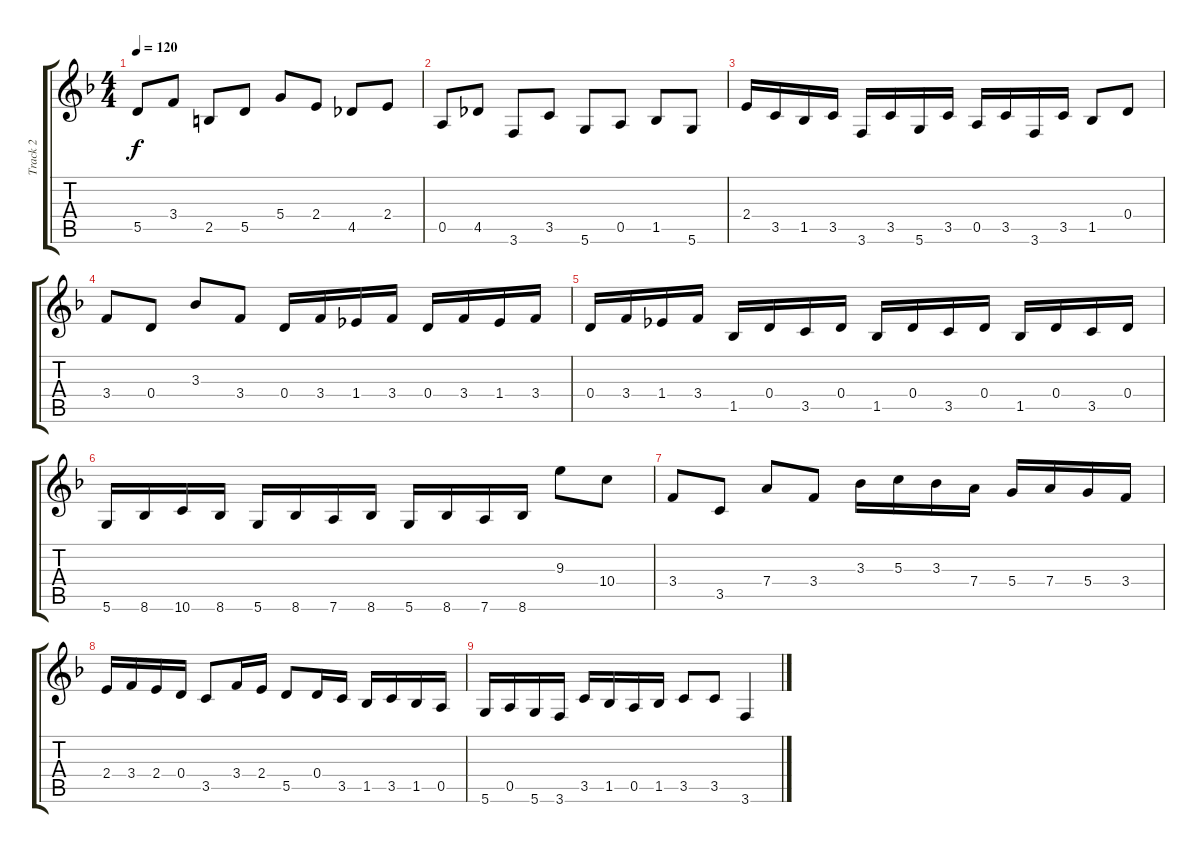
\track ("Track 2" "Track 2") {instrument electricguitarjazz}
\staff {score tabs}
\tuning (E4 B3 G3 D3 A2 D2) {hide}
\ts (4 4)
\tempo 120
\clef g2
\ks f
5.5.8{dy f} 3.4.8 2.5.8 5.5.8 5.4.8 2.4.8 4.5.8 2.4.8 |
0.5.8 4.5.8 3.6.8 3.5.8 5.6.8 0.5.8 1.5.8 5.6.8 |
2.4.16 3.5.16 1.5.16 3.5.16 3.6.16 3.5.16 5.6.16 3.5.16 0.5.16 3.5.16 3.6.16 3.5.16 1.5.8 0.4.8 |
3.4.8 0.4.8 3.3.8 3.4.8 0.4.16 3.4.16 1.4.16 3.4.16 0.4.16 3.4.16 1.4.16 3.4.16 |
0.4.16 3.4.16 1.4.16 3.4.16 1.5.16 0.4.16 3.5.16 0.4.16 1.5.16 0.4.16 3.5.16 0.4.16 1.5.16 0.4.16 3.5.16 0.4.16 |
5.6.16 8.6.16 10.6.16 8.6.16 5.6.16 8.6.16 7.6.16 8.6.16 5.6.16 8.6.16 7.6.16 8.6.16 9.3.8 10.4.8 |
3.4.8 3.5.8 7.4.8 3.4.8 3.3.16 5.3.16 3.3.16 7.4.16 5.4.16 7.4.16 5.4.16 3.4.16 |
2.4.16 3.4.16 2.4.16 0.4.16 3.5.8 3.4.16 2.4.16 5.5.8 0.4.16 3.5.16 1.5.16 3.5.16 1.5.16 0.5.16 |
5.6.16 0.5.16 5.6.16 3.6.16 3.5.16 1.5.16 0.5.16 1.5.16 3.5.8 3.5.8 3.6.4
